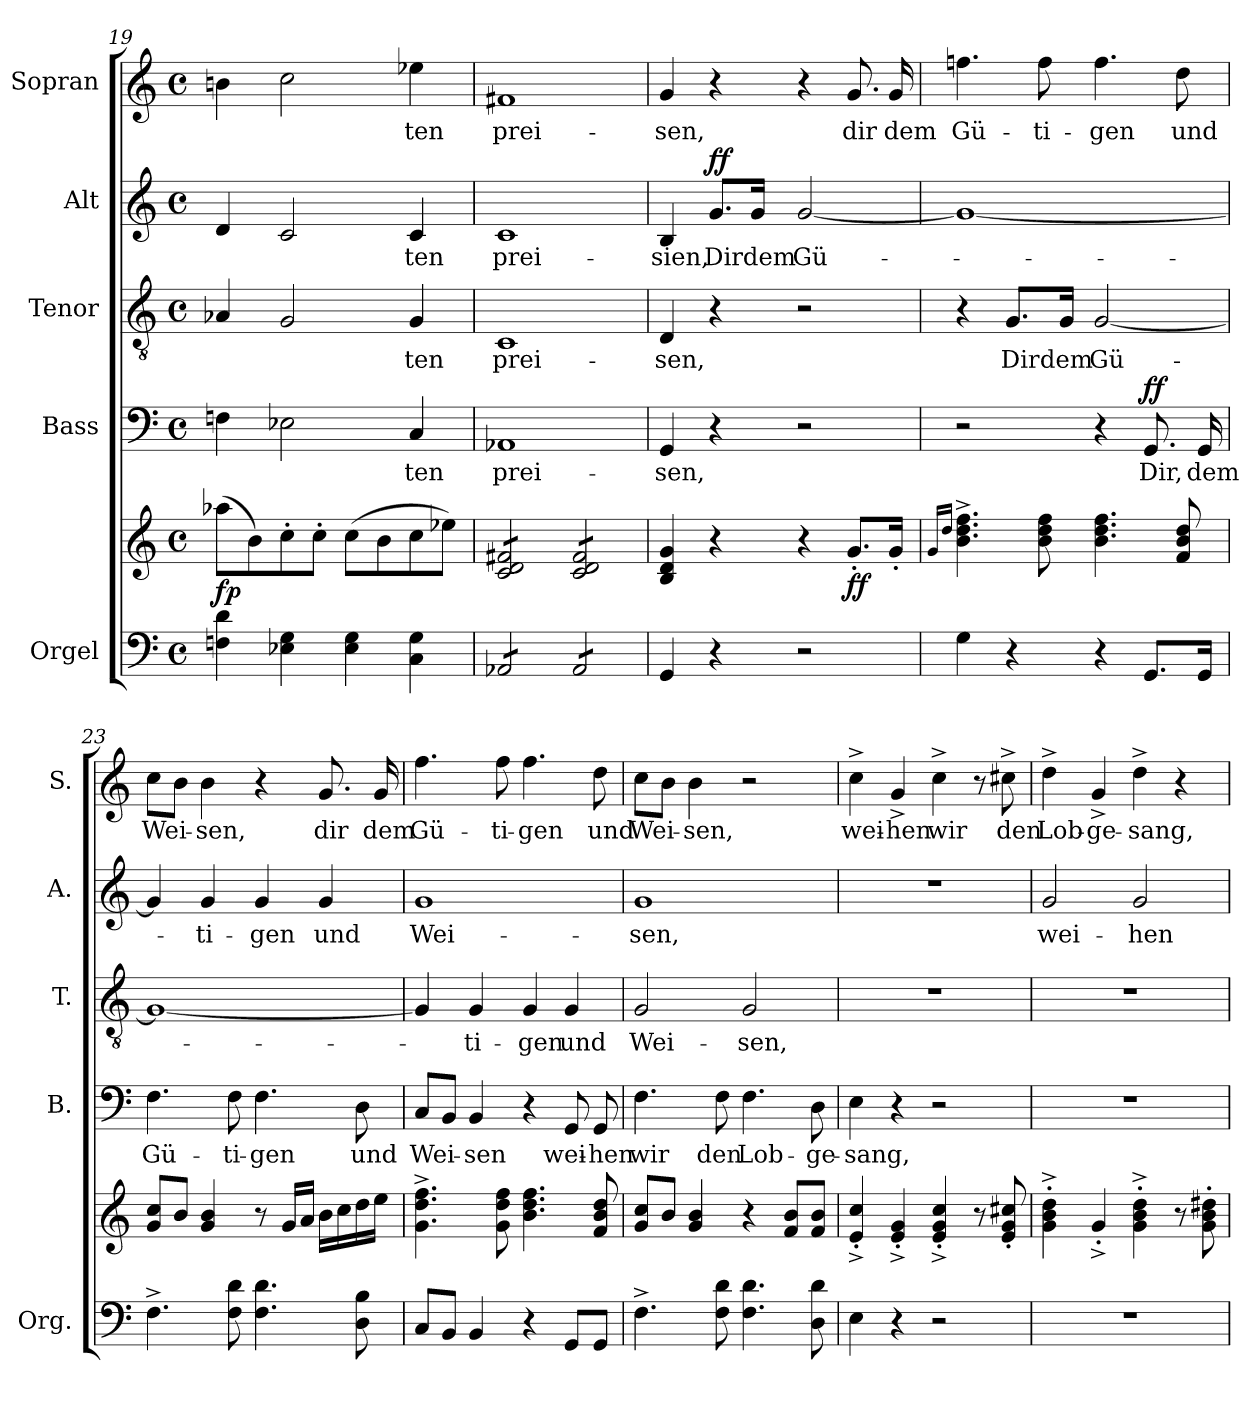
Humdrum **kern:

**kern	**kern	**dynam	**kern	**text	**dynam	**kern	**text	**kern	**text	**dynam	**kern	**text
*part5	*part5	*part5	*part4	*part4	*part4	*part3	*part3	*part2	*part2	*part2	*part1	*part1
*staff6	*staff5	*staff5/6	*staff4	*staff4	*staff4	*staff3	*staff3	*staff2	*staff2	*staff2	*staff1	*staff1
*I"Orgel	*	*	*I"Bass	*	*	*I"Tenor	*	*I"Alt	*	*	*I"Sopran	*
*I'Org.	*	*	*I'B.	*	*	*I'T.	*	*I'A.	*	*	*I'S.	*
*clefF4	*clefG2	*	*clefF4	*	*	*clefGv2	*	*clefG2	*	*	*clefG2	*
*k[]	*k[]	*	*k[]	*	*	*k[]	*	*k[]	*	*	*k[]	*
*C:	*C:	*	*C:	*	*	*C:	*	*C:	*	*	*C:	*
*M4/4	*M4/4	*	*M4/4	*	*	*M4/4	*	*M4/4	*	*	*M4/4	*
*met(c)	*met(c)	*	*met(c)	*	*	*met(c)	*	*met(c)	*	*	*met(c)	*
=19	=19	=19	=19	=19	=19	=19	=19	=19	=19	=19	=19	=19
!	!	!LO:DY:b	!	!	!	!	!	!	!	!	!	!
4Fn\ 4d\	(>8aa-X\L	fp	4Fn\	.	.	4A-X/	.	4d/	.	.	4bn\	.
.	8b\)	.	.	.	.	.	.	.	.	.	.	.
4E-X\ 4G\	8cc'>\	.	2E-X\	.	.	2G/	.	2c/	.	.	2cc\	.
.	8cc'>\J	.	.	.	.	.	.	.	.	.	.	.
4E-\ 4G\	(>8cc\L	.	.	.	.	.	.	.	.	.	.	.
.	8b\	.	.	.	.	.	.	.	.	.	.	.
!	!	!	!	!LO:LY:b	!	!	!LO:LY:b	!	!LO:LY:b	!	!	!LO:LY:b
4C\ 4G\	8cc\	.	4C/	-ten	.	4G/	-ten	4c/	-ten	.	4ee-X\	-ten
.	8ee-X\J)	.	.	.	.	.	.	.	.	.	.	.
=20	=20	=20	=20	=20	=20	=20	=20	=20	=20	=20	=20	=20
!	!	!	!	!LO:LY:b	!	!	!LO:LY:b	!	!LO:LY:b	!	!	!LO:LY:b
*tremolo	*	*	*	*	*	*	*	*	*	*	*	*
*	*tremolo	*	*	*	*	*	*	*	*	*	*	*
8AA-X/L	8c/ 8d/ 8f#X/L	.	1AA-X	prei-	.	1C	prei-	1c	prei-	.	1f#X	prei-
8AA-X/	8c/ 8d/ 8f#X/	.	.	.	.	.	.	.	.	.	.	.
8AA-X/	8c/ 8d/ 8f#X/	.	.	.	.	.	.	.	.	.	.	.
8AA-X/J	8c/ 8d/ 8f#X/J	.	.	.	.	.	.	.	.	.	.	.
8AA-/L	8c/ 8d/ 8f#/L	.	.	.	.	.	.	.	.	.	.	.
8AA-/	8c/ 8d/ 8f#/	.	.	.	.	.	.	.	.	.	.	.
8AA-/	8c/ 8d/ 8f#/	.	.	.	.	.	.	.	.	.	.	.
8AA-/J	8c/ 8d/ 8f#/J	.	.	.	.	.	.	.	.	.	.	.
*	*Xtremolo	*	*	*	*	*	*	*	*	*	*	*
*Xtremolo	*	*	*	*	*	*	*	*	*	*	*	*
=21	=21	=21	=21	=21	=21	=21	=21	=21	=21	=21	=21	=21
!	!	!	!	!LO:LY:b	!	!	!LO:LY:b	!	!LO:LY:b	!	!	!LO:LY:b
4GG/	4B/ 4d/ 4g/	.	4GG/	-sen,	.	4D/	-sen,	4B/	-sien,	.	4g/	-sen,
!	!	!	!	!	!	!	!	!	!LO:LY:b	!LO:DY:a	!	!
4r	4r	.	4r	.	.	4r	.	8.g/L	Dir	ff	4r	.
!	!	!	!	!	!	!	!	!	!LO:LY:b	!	!	!
.	.	.	.	.	.	.	.	16g/Jk	dem	.	.	.
!	!	!	!	!	!	!	!	!	!LO:LY:b	!	!	!
2r	4r	.	2r	.	.	2r	.	[2g/	Gü-	.	4r	.
!	!	!LO:DY:b	!	!	!	!	!	!	!	!	!	!LO:LY:b
.	8.g'</L	ff	.	.	.	.	.	.	.	.	8.g/	dir
!	!	!	!	!	!	!	!	!	!	!	!	!LO:LY:b
.	16g'</Jk	.	.	.	.	.	.	.	.	.	16g/	dem
!!LO:PB:g=z
=22	=22	=22	=22	=22	=22	=22	=22	=22	=22	=22	=22	=22
.	16qg/LL	.	.	.	.	.	.	.	.	.	.	.
.	16qdd/JJ	.	.	.	.	.	.	.	.	.	.	.
!	!	!	!	!	!	!	!	!	!	!	!	!LO:LY:b
4G\	4.b\^> 4.dd\^> 4.ff\^>	.	2r	.	.	4r	.	1g_	.	.	4.ffn\	Gü-
!	!	!	!	!	!	!	!LO:LY:b	!	!	!	!	!
4r	.	.	.	.	.	8.G/L	Dir	.	.	.	.	.
!	!	!	!	!	!	!	!	!	!	!	!	!LO:LY:b
.	8b\ 8dd\ 8ff\	.	.	.	.	.	.	.	.	.	8ff\	-ti-
!	!	!	!	!	!	!	!LO:LY:b	!	!	!	!	!
.	.	.	.	.	.	16G/Jk	dem	.	.	.	.	.
!	!	!	!	!	!	!	!LO:LY:b	!	!	!	!	!LO:LY:b
4r	4.b\ 4.dd\ 4.ff\	.	4r	.	.	[2G/	Gü-	.	.	.	4.ff\	-gen
!	!	!	!	!LO:LY:b	!LO:DY:a	!	!	!	!	!	!	!
8.GG/L	.	.	8.GG/	Dir,	ff	.	.	.	.	.	.	.
!	!	!	!	!	!	!	!	!	!	!	!	!LO:LY:b
.	8f/ 8b/ 8dd/	.	.	.	.	.	.	.	.	.	8dd\	und
!	!	!	!	!LO:LY:b	!	!	!	!	!	!	!	!
16GG/Jk	.	.	16GG/	dem	.	.	.	.	.	.	.	.
=23	=23	=23	=23	=23	=23	=23	=23	=23	=23	=23	=23	=23
!	!	!	!	!LO:LY:b	!	!	!	!	!	!	!	!LO:LY:b
4.F^>\	8g/ 8cc/L	.	4.F\	Gü-	.	1G_	.	4g/]	.	.	8cc\L	Wei-
.	8b/J	.	.	.	.	.	.	.	.	.	8b\J	.
!	!	!	!	!	!	!	!	!	!LO:LY:b	!	!	!LO:LY:b
.	4g/ 4b/	.	.	.	.	.	.	4g/	-ti-	.	4b\	-sen,
!	!	!	!	!LO:LY:b	!	!	!	!	!	!	!	!
8F\ 8d\	.	.	8F\	-ti-	.	.	.	.	.	.	.	.
!	!	!	!	!LO:LY:b	!	!	!	!	!LO:LY:b	!	!	!
4.F\ 4.d\	8r	.	4.F\	-gen	.	.	.	4g/	-gen	.	4r	.
.	16g/LL	.	.	.	.	.	.	.	.	.	.	.
.	16a/JJ	.	.	.	.	.	.	.	.	.	.	.
!	!	!	!	!	!	!	!	!	!LO:LY:b	!	!	!LO:LY:b
.	16b\LL	.	.	.	.	.	.	4g/	und	.	8.g/	dir
.	16cc\	.	.	.	.	.	.	.	.	.	.	.
!	!	!	!	!LO:LY:b	!	!	!	!	!	!	!	!
8D\ 8B\	16dd\	.	8D\	und	.	.	.	.	.	.	.	.
!	!	!	!	!	!	!	!	!	!	!	!	!LO:LY:b
.	16ee\JJ	.	.	.	.	.	.	.	.	.	16g/	dem
=24	=24	=24	=24	=24	=24	=24	=24	=24	=24	=24	=24	=24
!	!	!	!	!LO:LY:b	!	!	!	!	!LO:LY:b	!	!	!LO:LY:b
8C/L	4.g\^> 4.dd\^> 4.ff\^>	.	8C/L	Wei-	.	4G/]	.	1g	Wei-	.	4.ff\	Gü-
8BB/J	.	.	8BB/J	.	.	.	.	.	.	.	.	.
!	!	!	!	!LO:LY:b	!	!	!LO:LY:b	!	!	!	!	!
4BB/	.	.	4BB/	-sen	.	4G/	-ti-	.	.	.	.	.
!	!	!	!	!	!	!	!	!	!	!	!	!LO:LY:b
.	8g\ 8dd\ 8ff\	.	.	.	.	.	.	.	.	.	8ff\	-ti-
!	!	!	!	!	!	!	!LO:LY:b	!	!	!	!	!LO:LY:b
4r	4.b\ 4.dd\ 4.ff\	.	4r	.	.	4G/	-gen	.	.	.	4.ff\	-gen
!	!	!	!	!LO:LY:b	!	!	!LO:LY:b	!	!	!	!	!
8GG/L	.	.	8GG/	wei-	.	4G/	und	.	.	.	.	.
!	!	!	!	!LO:LY:b	!	!	!	!	!	!	!	!LO:LY:b
8GG/J	8f/ 8b/ 8dd/	.	8GG/	-hen	.	.	.	.	.	.	8dd\	und
=25	=25	=25	=25	=25	=25	=25	=25	=25	=25	=25	=25	=25
!	!	!	!	!LO:LY:b	!	!	!LO:LY:b	!	!LO:LY:b	!	!	!LO:LY:b
4.F^>\	8g/ 8cc/L	.	4.F\	wir	.	2G/	Wei-	1g	-sen,	.	8cc\L	Wei-
.	8b/J	.	.	.	.	.	.	.	.	.	8b\J	.
!	!	!	!	!	!	!	!	!	!	!	!	!LO:LY:b
.	4g/ 4b/	.	.	.	.	.	.	.	.	.	4b\	-sen,
!	!	!	!	!LO:LY:b	!	!	!	!	!	!	!	!
8F\ 8d\	.	.	8F\	den	.	.	.	.	.	.	.	.
!	!	!	!	!LO:LY:b	!	!	!LO:LY:b	!	!	!	!	!
4.F\ 4.d\	4r	.	4.F\	Lob-	.	2G/	-sen,	.	.	.	2r	.
.	8f/ 8b/L	.	.	.	.	.	.	.	.	.	.	.
!	!	!	!	!LO:LY:b	!	!	!	!	!	!	!	!
8D\ 8d\	8f/ 8b/J	.	8D\	-ge-	.	.	.	.	.	.	.	.
=26	=26	=26	=26	=26	=26	=26	=26	=26	=26	=26	=26	=26
!	!	!	!	!LO:LY:b	!	!	!	!	!	!	!	!LO:LY:b
4E\	4e/^<'< 4cc/^<'<	.	4E\	-sang,	.	1r	.	1r	.	.	4cc^>\	wei-
!	!	!	!	!	!	!	!	!	!	!	!	!LO:LY:b
4r	4e/^<'< 4g/^<'<	.	4r	.	.	.	.	.	.	.	4g^</	-hen
!	!	!	!	!	!	!	!	!	!	!	!	!LO:LY:b
2r	4e/^<'< 4g/^<'< 4cc/^<'<	.	2r	.	.	.	.	.	.	.	4cc^>\	wir
.	8r	.	.	.	.	.	.	.	.	.	8r	.
!	!	!	!	!	!	!	!	!	!	!	!	!LO:LY:b
.	8e/'< 8g/'< 8cc#X/'<	.	.	.	.	.	.	.	.	.	8cc#X^>\	den
!!LO:LB:g=z
=27	=27	=27	=27	=27	=27	=27	=27	=27	=27	=27	=27	=27
!	!	!	!	!	!	!	!	!	!LO:LY:b	!	!	!LO:LY:b
1r	4g\^>'> 4b\^>'> 4dd\^>'>	.	1r	.	.	1r	.	2g/	wei-	.	4dd^>\	Lob-
!	!	!	!	!	!	!	!	!	!	!	!	!LO:LY:b
.	4g^<'</	.	.	.	.	.	.	.	.	.	4g^</	-ge-
!	!	!	!	!	!	!	!	!	!LO:LY:b	!	!	!LO:LY:b
.	4g\^>'> 4b\^>'> 4dd\^>'>	.	.	.	.	.	.	2g/	-hen	.	4dd^>\	-sang,
.	8r	.	.	.	.	.	.	.	.	.	4r	.
.	8g\'> 8b\'> 8dd#X\'>	.	.	.	.	.	.	.	.	.	.	.
=	=	=	=	=	=	=	=	=	=	=	=	=
*-	*-	*-	*-	*-	*-	*-	*-	*-	*-	*-	*-	*-
